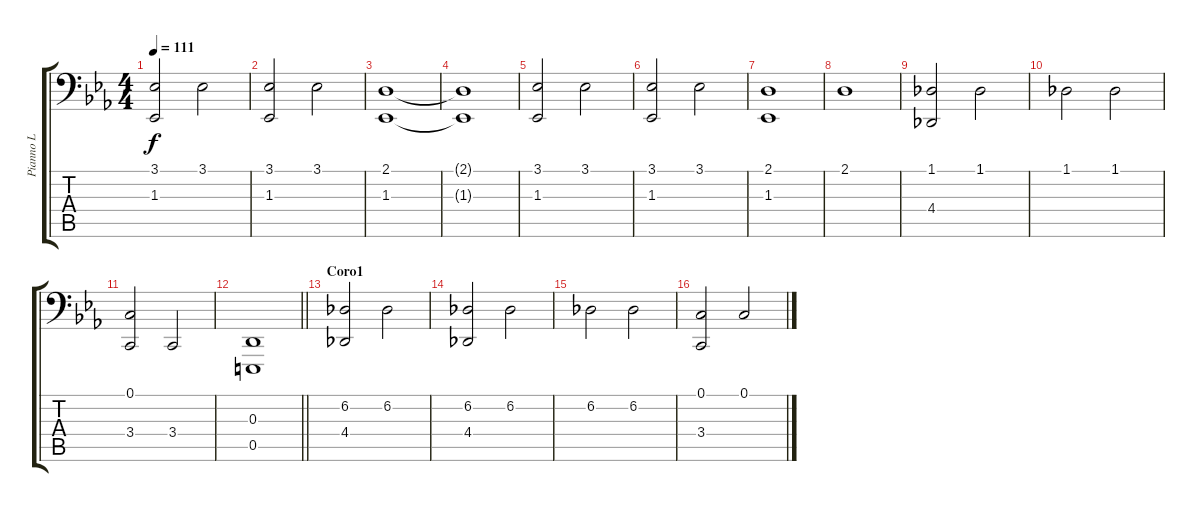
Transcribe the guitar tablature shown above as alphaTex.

\track ("Pianno L" "Pianno L") {instrument acousticgrandpiano}
\staff {score tabs}
\tuning (C3 G2 D2 A1 E1 B0) {hide}
\ts (4 4)
\tempo 111
\clef f4
\ks eb
(3.1 1.3).2{dy f} 3.1.2 |
(3.1 1.3).2 3.1.2 |
(2.1 1.3).1 |
(2.1{t} 1.3{t}).1 |
(3.1 1.3).2 3.1.2 |
(3.1 1.3).2 3.1.2 |
(2.1 1.3).1 |
2.1.1 |
(1.1 4.4).2 1.1.2 |
1.1.2 1.1.2 |
(0.1 3.4).2 3.4.2 |
\barLineRight lightlight
(0.3 0.5).1 |
\section ("" "Coro1")
(6.2 4.4).2 6.2.2 |
(6.2 4.4).2 6.2.2 |
6.2.2 6.2.2 |
(0.1 3.4).2 0.1.2
